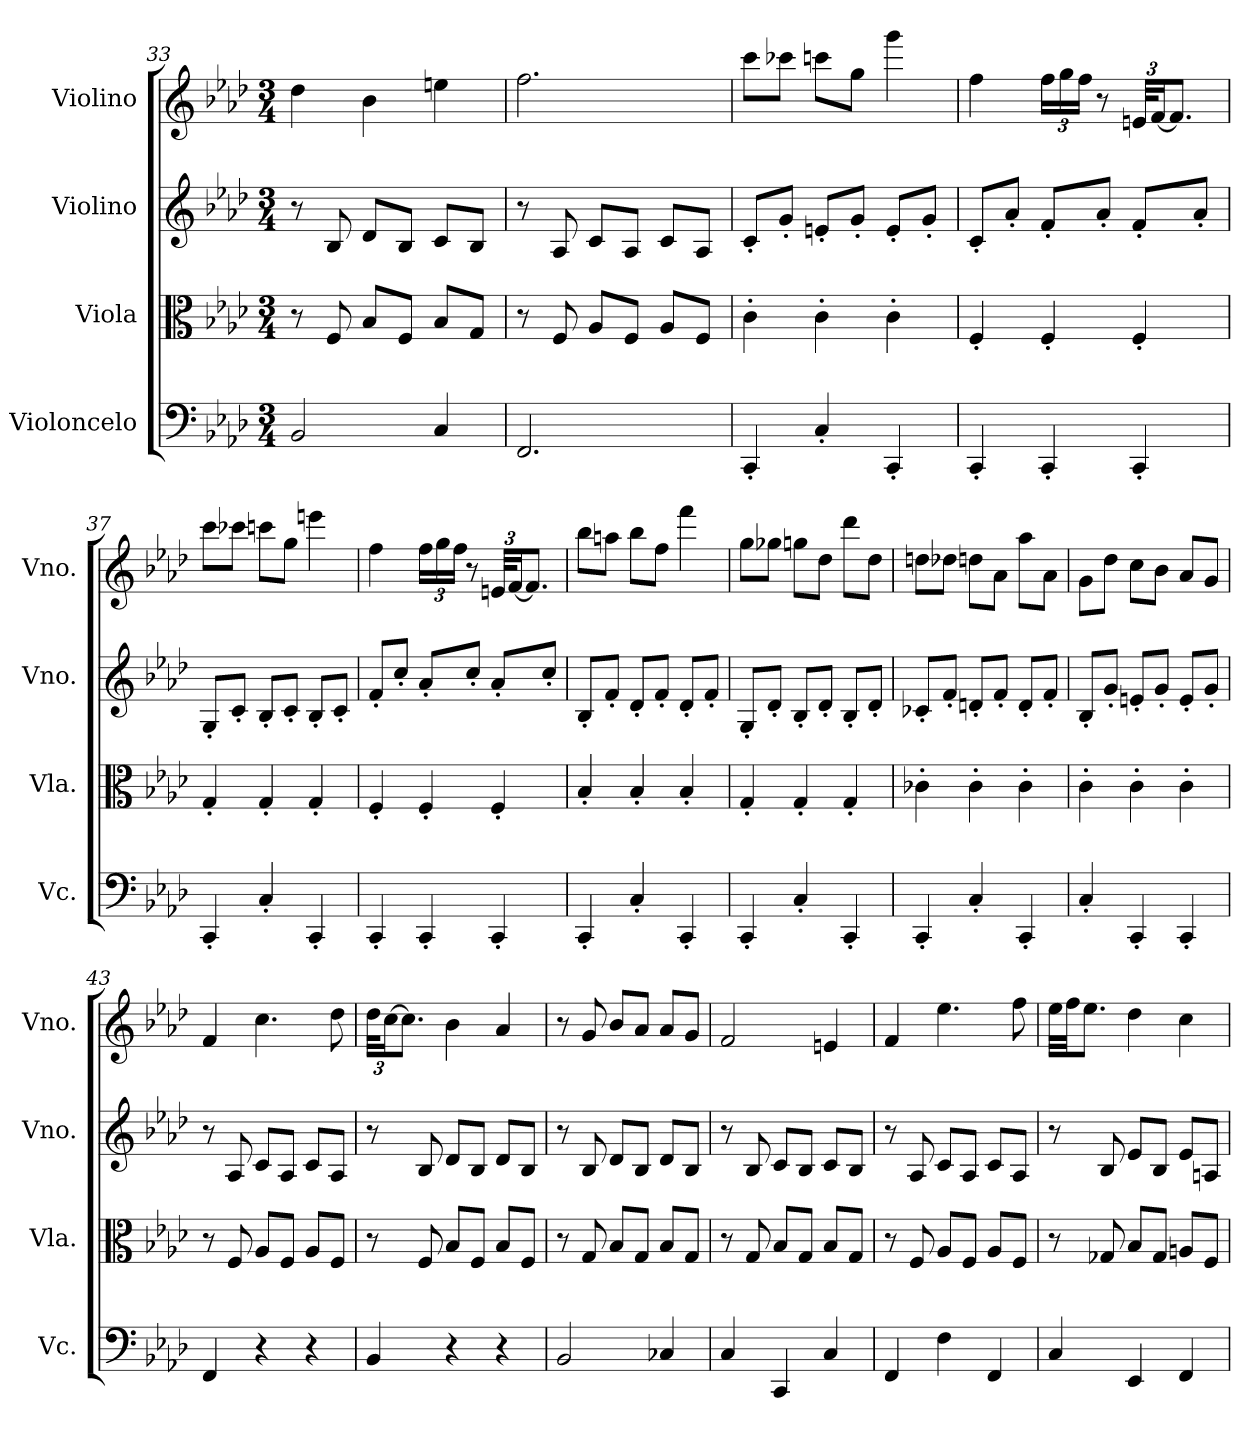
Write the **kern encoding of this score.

**kern	**kern	**kern	**kern
*part4	*part3	*part2	*part1
*staff4	*staff3	*staff2	*staff1
*I"Violoncelo	*I"Viola	*I"Violino	*I"Violino
*I'Vc.	*I'Vla.	*I'Vno.	*I'Vno.
*clefF4	*clefC3	*clefG2	*clefG2
*k[b-e-a-d-]	*k[b-e-a-d-]	*k[b-e-a-d-]	*k[b-e-a-d-]
*M3/4	*M3/4	*M3/4	*M3/4
=33	=33	=33	=33
2BB-/	8r	8r	4dd-\
.	8F/	8B-/	.
.	8B-/L	8d-/L	4b-\
.	8F/J	8B-/J	.
4C/	8B-/L	8c/L	4een\
.	8G/J	8B-/J	.
=34	=34	=34	=34
2.FF/	8r	8r	2.ff\
.	8F/	8A-/	.
.	8A-/L	8c/L	.
.	8F/J	8A-/J	.
.	8A-/L	8c/L	.
.	8F/J	8A-/J	.
=35	=35	=35	=35
4CC'/	4c'\	8c'/L	8ccc\L
.	.	8g'/J	8ccc-X\J
4C'/	4c'\	8en'/L	8cccn\L
.	.	8g'/J	8gg\J
4CC'/	4c'\	8e'/L	4ggg\
.	.	8g'/J	.
=36	=36	=36	=36
4CC'/	4F'/	8c'/L	4ff\
.	.	8a-'/J	.
*	*	*	*Xbrackettup
4CC'/	4F'/	8f'/L	24ff\LL
.	.	.	24gg\
.	.	.	24ff\JJ
.	.	8a-'/J	8r
4CC'/	4F'/	8f'/L	48en/KLL
.	.	.	[24f/J
.	.	.	8.f/J]
.	.	8a-'/J	.
!!LO:LB:g=z
=37	=37	=37	=37
4CC'/	4G'/	8G'/L	8ccc\L
.	.	8c'/J	8ccc-X\J
4C'/	4G'/	8B-'/L	8cccn\L
.	.	8c'/J	8gg\J
4CC'/	4G'/	8B-'/L	4eeen\
.	.	8c'/J	.
=38	=38	=38	=38
4CC'/	4F'/	8f'/L	4ff\
.	.	8cc'/J	.
4CC'/	4F'/	8a-'/L	24ff\LL
.	.	.	24gg\
.	.	.	24ff\JJ
.	.	8cc'/J	8r
4CC'/	4F'/	8a-'/L	48en/KLL
.	.	.	[24f/J
.	.	.	8.f/J]
.	.	8cc'/J	.
=39	=39	=39	=39
4CC'/	4B-'/	8B-'/L	8bb-\L
.	.	8f'/J	8aan\J
4C'/	4B-'/	8d-'/L	8bb-\L
.	.	8f'/J	8ff\J
4CC'/	4B-'/	8d-'/L	4fff\
.	.	8f'/J	.
=40	=40	=40	=40
4CC'/	4G'/	8G'/L	8gg\L
.	.	8d-'/J	8gg-X\J
4C'/	4G'/	8B-'/L	8ggn\L
.	.	8d-'/J	8dd-\J
4CC'/	4G'/	8B-'/L	8ddd-\L
.	.	8d-'/J	8dd-\J
=41	=41	=41	=41
4CC'/	4c-X'\	8c-X'/L	8ddn\L
.	.	8f'/J	8dd-X\J
4C'/	4c-'\	8dn'/L	8ddn\L
.	.	8f'/J	8a-\J
4CC'/	4c-'\	8d'/L	8aa-\L
.	.	8f'/J	8a-\J
!!LO:LB:g=z
=42	=42	=42	=42
4C'/	4c'\	8B-'/L	8g\L
.	.	8g'/J	8dd-\J
4CC'/	4c'\	8en'/L	8cc\L
.	.	8g'/J	8b-\J
4CC'/	4c'\	8e'/L	8a-/L
.	.	8g'/J	8g/J
=43	=43	=43	=43
4FF/	8r	8r	4f/
.	8F/	8A-/	.
4r	8A-/L	8c/L	4.cc\
.	8F/J	8A-/J	.
4r	8A-/L	8c/L	.
.	8F/J	8A-/J	8dd-\
=44	=44	=44	=44
4BB-/	8r	8r	48dd-\KLL
.	.	.	[24cc\J
.	.	.	8.cc\J]
.	8F/	8B-/	.
4r	8B-/L	8d-/L	4b-\
.	8F/J	8B-/J	.
4r	8B-/L	8d-/L	4a-/
.	8F/J	8B-/J	.
=45	=45	=45	=45
2BB-/	8r	8r	8r
.	8G/	8B-/	8g/
.	8B-/L	8d-/L	8b-/L
.	8G/J	8B-/J	8a-/J
4C-X/	8B-/L	8d-/L	8a-/L
.	8G/J	8B-/J	8g/J
=46	=46	=46	=46
4C/	8r	8r	2f/
.	8G/	8B-/	.
4CC/	8B-/L	8c/L	.
.	8G/J	8B-/J	.
4C/	8B-/L	8c/L	4en/
.	8G/J	8B-/J	.
!!LO:PB:g=z
=47	=47	=47	=47
4FF/	8r	8r	4f/
.	8F/	8A-/	.
4F\	8A-/L	8c/L	4.ee-\
.	8F/J	8A-/J	.
4FF/	8A-/L	8c/L	.
.	8F/J	8A-/J	8ff\
=48	=48	=48	=48
4C/	8r	8r	32ee-\LLL
.	.	.	32ff\JJ
.	.	.	8.ee-\J
.	8G-X/	8B-/	.
4EE-/	8B-/L	8e-/L	4dd-\
.	8G-/J	8B-/J	.
4FF/	8An/L	8e-/L	4cc\
.	8F/J	8An/J	.
=	=	=	=
*-	*-	*-	*-
